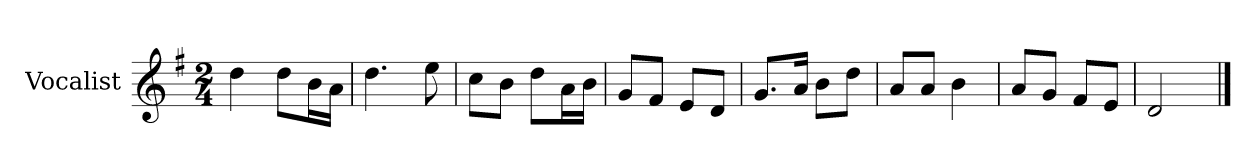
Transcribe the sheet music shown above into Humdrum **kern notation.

**kern
*part1
*staff1
*I"Vocalist
*k[f#]
*G:
*M2/4
=
4dd
8ddL
16bL
16aJJ
=1
4.dd
8ee
=2
8ccL
8bJ
8ddL
16aL
16bJJ
=3
8gL
8f#J
8eL
8dJ
=4
8.gL
16aJk
8bL
8ddJ
=5
8aL
8aJ
4b
=6
8aL
8gJ
8f#L
8eJ
=7
2d
==
*-
